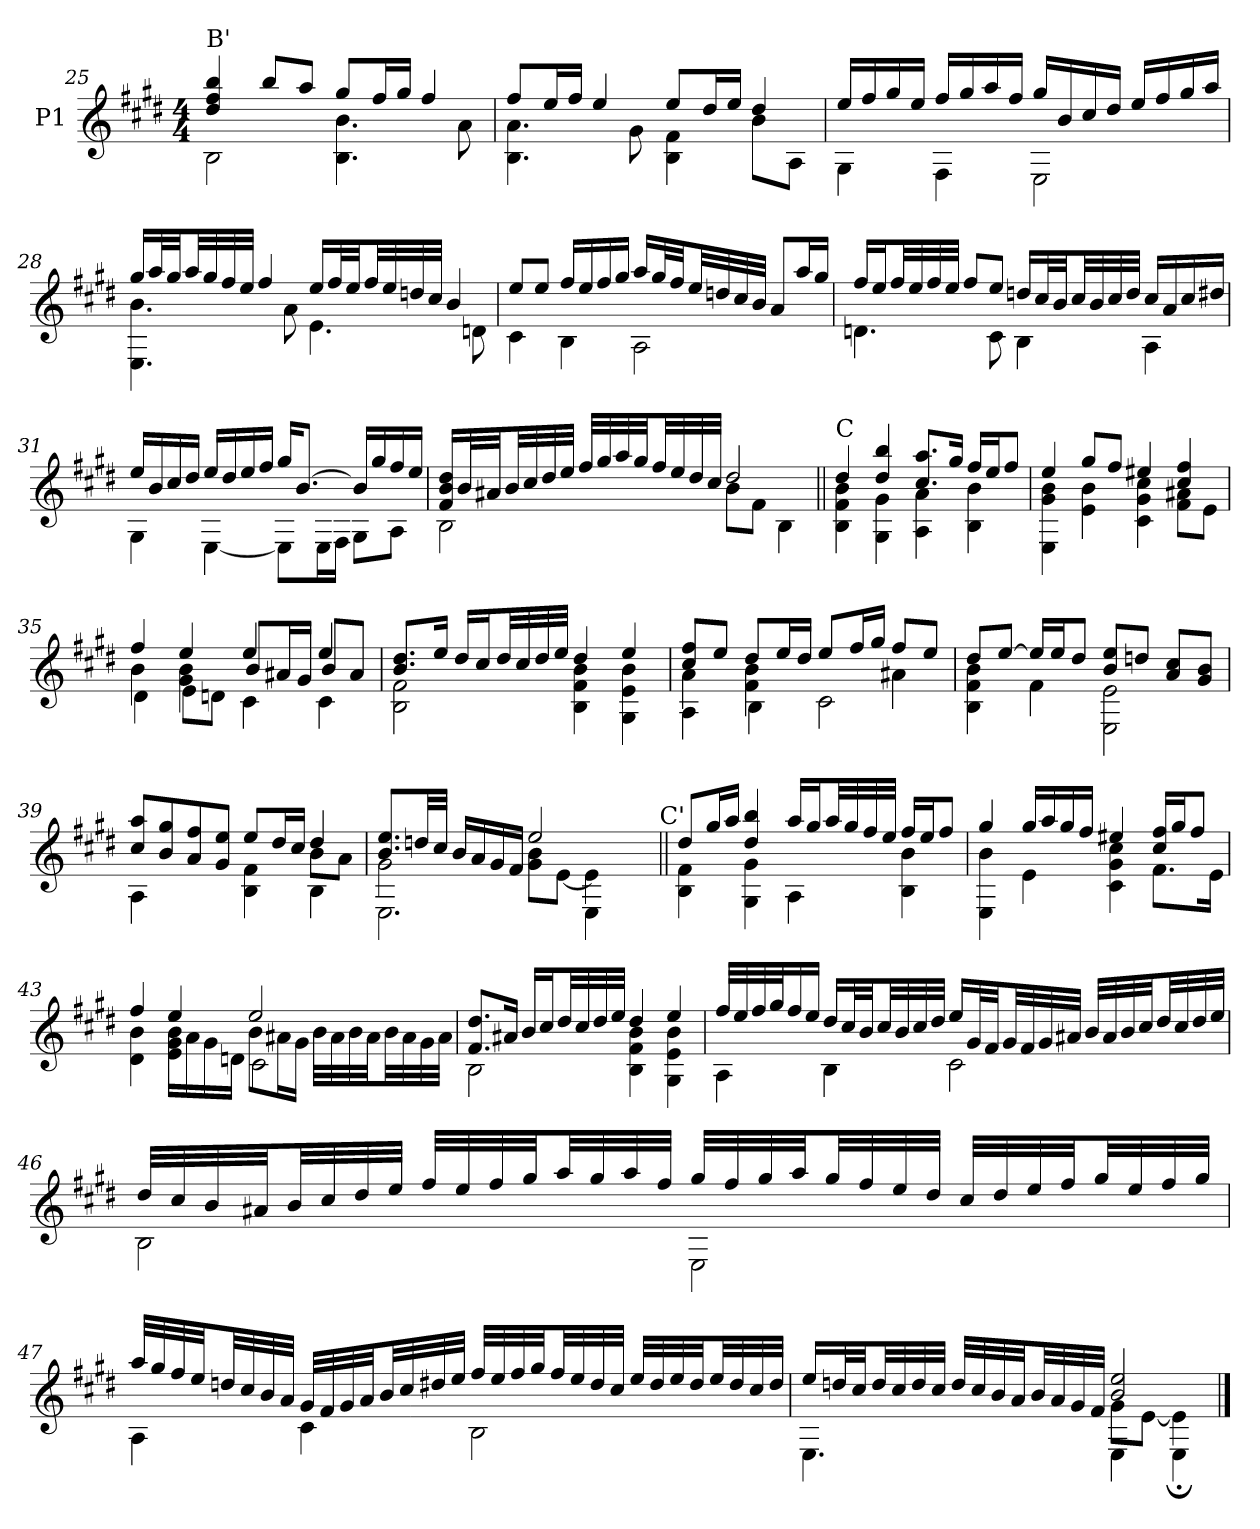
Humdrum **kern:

**kern
*part1
*staff1
*I"P1
!!LO:PB:g=z
*clefG2
*ITrd7c12
*k[f#c#g#d#]
*c#:
*M4/4
=25
*^
!LO:TX:a:t=B'	!
4d#i/ 4f#i 4bi	2BBi\
8bi/L	.
8ai/J	.
8g#i/L	4.BBi\ 4.Bi
16f#i/L	.
16g#i/JJ	.
4f#i/	.
.	8Ai\
=26	=26
8f#i/L	4.BBi\ 4.Ai
16ei/L	.
16f#i/JJ	.
4ei/	.
.	8G#i\
8ei/L	4BBi\ 4F#i
16d#i/L	.
16ei/JJ	.
4d#i/	8Bi\L
.	8AAi\J
=27	=27
16ei/LL	4GG#i\
16f#i/	.
16g#i/	.
16ei/JJ	.
16f#i/LL	4FF#i\
16g#i/	.
16ai/	.
16f#i/JJ	.
16g#i/LL	2EEi\
16Bi/	.
16c#i/	.
16d#i/JJ	.
16ei/LL	.
16f#i/	.
16g#i/	.
16ai/JJ	.
!!LO:LB:g=z	!!
=28	=28
16g#i/LL	4.EEi\ 4.Bi
32ai/L	.
32g#i/JJ	.
32ai/LL	.
32g#i/	.
32f#i/	.
32ei/JJJ	.
4f#i/	.
.	8Ai\
16ei/LL	4.Ei\
32f#i/L	.
32ei/JJ	.
32f#i/LL	.
32ei/	.
32dni/	.
32c#i/JJJ	.
4Bi/	.
.	8Dni\
=29	=29
8ei/L	4C#i\
8ei/J	.
16f#i/LL	4BBi\
16ei/	.
16f#i/	.
16g#i/JJ	.
16ai/LL	2AAi\
32g#i/L	.
32f#i/JJ	.
32ei/LL	.
32dni/	.
32c#i/	.
32Bi/JJJ	.
8Ai/L	.
16ai/L	.
16g#i/JJ	.
=30	=30
16f#i/LL	4.Dni\
16ei/J	.
32f#i/LL	.
32ei/	.
32f#i/	.
32ei/JJJ	.
8f#i/L	.
8ei/J	8C#i\
16dni/LL	4BBi\
32c#i/L	.
32Bi/JJ	.
32c#i/LL	.
32Bi/	.
32c#i/	.
32di/JJJ	.
16c#i/LL	4AAi\
16Ai/	.
16c#i/	.
16d#Xi/JJ	.
!!LO:LB:g=z	!!
=31	=31
16ei/LL	4GG#i\
16Bi/	.
16c#i/	.
16d#i/JJ	.
16ei/LL	[<4EEi\
16d#i/	.
16ei/	.
16f#i/JJ	.
16g#i/KL	8EEi\L]
[>8.Bi/J	.
.	16EEi\L
.	16FF#i\JJ
16Bi/LL]	8GG#i\L
16g#i/	.
16f#i/	8AAi\J
16ei/JJ	.
=32	=32
16F#i/ 16Bi 16d#iLL	2BBi\
32Bi/L	.
32A#Xi/JJ	.
32Bi/LL	.
32c#i/	.
32d#i/	.
32ei/JJJ	.
32f#i/LLL	.
32g#i/	.
32ai/	.
32g#i/JJ	.
32f#i/LL	.
32ei/	.
32d#i/	.
32c#i/JJJ	.
2d#i/	8Bi\L
.	8F#i\J
.	4BBi\
=33||	=33||
!LO:TX:a:t=C	!
4d#i/	4BBi\ 4F#i 4Bi
4d#i/ 4bi	4GG#i\ 4G#i
8.c#i/ 8.aiL	4AAi\ 4Ai
16g#i/Jk	.
16f#i/LL	4BBi\ 4Bi
16ei/J	.
8f#i/J	.
=34	=34
4ei/	4EEi\ 4G#i 4Bi
8g#i/L	4Ei\ 4Bi
8f#i/J	.
4e#Xi/	4C#i\ 4G#i 4c#i
4c#i/ 4f#i	8F#i\ 8A#XiL
.	8Ei\J
!!LO:LB:g=z	!!
=35	=35
*	*^
4f#i/	4Bi\	4D#i\
4ei/	4G#i\ 4Bi	8Ei\L
.	.	8Dni\J
4ei/	8Bi/L	4C#i\
.	16A#Xi/L	.
.	16G#i/JJ	.
4ei/	8Bi/L	4C#i\
.	8A#i/J	.
*	*v	*v
=36	=36
8.Bi/ 8.d#iL	2BBi\ 2F#i
16ei/Jk	.
16d#i/LL	.
16c#i/J	.
32d#i/LL	.
32c#i/	.
32d#i/	.
32ei/JJJ	.
4d#i/	4BBi\ 4F#i 4Bi
4ei/	4GG#i\ 4Ei 4Bi
=37	=37
*	*^
8c#i/ 8f#iL	4Ai\	4AAi\
8ei/J	.	.
8d#i/L	4F#i\ 4Bi	4BBi\
16ei/L	.	.
16d#i/JJ	.	.
8ei/L	4ryy	2C#i\
16f#i/L	.	.
16g#i/JJ	.	.
8f#i/L	4A#Xi\	.
8ei/J	.	.
*	*v	*v
=38	=38
8d#i/L	4BBi\ 4F#i 4Bi
[>8ei/J	.
16ei/LL]	4F#i\
16ei/J	.
8d#i/J	.
8Bi/ 8eiL	2EEi\ 2Ei
8dni/J	.
8Ai/ 8c#iL	.
8G#i/ 8BiJ	.
!!LO:LB:g=z	!!
=39	=39
*	*^
8c#i/ 8aiL	4AAi\	2.ryy
8Bi/ 8g#i	.	.
8Ai/ 8f#i	4ryy	.
8G#i/ 8eiJ	.	.
8ei/L	4BBi\ 4F#i	.
16d#i/L	.	.
16c#i/JJ	.	.
4d#i/	8Bi\L	4BBi\
.	8Ai\J	.
=40	=40	=40
*	*	*^
8.Bi/ 8.eiL	2G#i\	2.EEi\	2ryy
32dni/LL	.	.	.
32c#i/JJJ	.	.	.
16Bi/LL	.	.	.
16Ai/	.	.	.
16G#i/	.	.	.
16F#i/JJ	.	.	.
2ei/	8G#i\ 8BiL	.	4ryy
.	[<8Ei\J	.	.
.	4Ei\]	4EEi\	8ryy
.	.	.	16ryy
.	.	.	32ryy
.	.	.	64ryy
.	.	.	128...ryy
!	!	!	!LO:TX:a:t=C'
.	.	.	1024ryy
*	*v	*v	*v
=41||	=41||
8d#i/L	4BBi\ 4F#i
16g#i/L	.
16ai/JJ	.
4d#i/ 4bi	4GG#i\ 4G#i
16ai/LL	4AAi\
16g#i/J	.
32ai/LL	.
32g#i/	.
32f#i/	.
32ei/JJJ	.
16f#i/LL	4BBi\ 4Bi
16ei/J	.
8f#i/J	.
=42	=42
4g#i/	4EEi\ 4Bi
16g#i/LL	4Ei\
16ai/	.
16g#i/	.
16f#i/JJ	.
4e#Xi/	4C#i\ 4G#i 4c#i
16c#i/ 16f#iLL	8.F#i\L
16g#i/J	.
8f#i/J	.
.	16Ei\Jk
!!LO:LB:g=z	!!
=43	=43
*	*^
4f#i/	4D#i\ 4Bi	2ryy
4ei/	16Ei\ 16G#i 16BiLL	.
.	16Ai\	.
.	16G#i\	.
.	16Dni\JJ	.
2ei/	8Bi\L	2C#i\
.	16A#Xi\L	.
.	16G#i\JJ	.
.	32Bi\LLL	.
.	32A#i\	.
.	32Bi\	.
.	32A#i\JJ	.
.	32Bi\LL	.
.	32A#i\	.
.	32G#i\	.
.	32A#i\JJJ	.
*	*v	*v
=44	=44
8.F#i/ 8.d#iL	2BBi\
16A#Xi/Jk	.
16Bi/LL	.
16c#i/J	.
32d#i/LL	.
32c#i/	.
32d#i/	.
32ei/JJJ	.
4d#i/	4BBi\ 4F#i 4Bi
4ei/	4GG#i\ 4Ei 4Bi
=45	=45
32f#i/LLL	4AAi\
32ei/	.
32f#i/	.
32g#i/J	.
16f#i/	.
16ei/JJ	.
16d#i/LL	4BBi\
32c#i/L	.
32Bi/JJ	.
32c#i/LL	.
32Bi/	.
32c#i/	.
32d#i/JJJ	.
16ei/LL	2C#i\
32G#i/L	.
32F#i/JJ	.
32G#i/LL	.
32F#i/	.
32G#i/	.
32A#Xi/JJJ	.
32Bi/LLL	.
32A#i/	.
32Bi/	.
32c#i/JJ	.
32d#i/LL	.
32c#i/	.
32d#i/	.
32ei/JJJ	.
!!LO:LB:g=z	!!
=46	=46
32d#i/LLL	2BBi\
32c#i/	.
32Bi/	.
32A#Xi/JJ	.
32Bi/LL	.
32c#i/	.
32d#i/	.
32ei/JJJ	.
32f#i/LLL	.
32ei/	.
32f#i/	.
32g#i/JJ	.
32ai/LL	.
32g#i/	.
32ai/	.
32f#i/JJJ	.
32g#i/LLL	2EEi\
32f#i/	.
32g#i/	.
32ai/JJ	.
32g#i/LL	.
32f#i/	.
32ei/	.
32d#i/JJJ	.
32c#i/LLL	.
32d#i/	.
32ei/	.
32f#i/JJ	.
32g#i/LL	.
32ei/	.
32f#i/	.
32g#i/JJJ	.
!!LO:LB:g=z	!!
=47	=47
32ai/LLL	4AAi\
32g#i/	.
32f#i/	.
32ei/JJ	.
32dni/LL	.
32c#i/	.
32Bi/	.
32Ai/JJJ	.
32G#i/LLL	4C#i\
32F#i/	.
32G#i/	.
32Ai/JJ	.
32Bi/LL	.
32c#i/	.
32d#Xi/	.
32ei/JJJ	.
32f#i/LLL	2BBi\
32ei/	.
32f#i/	.
32g#i/JJ	.
32f#i/LL	.
32ei/	.
32d#i/	.
32c#i/JJJ	.
32ei/LLL	.
32d#i/	.
32ei/	.
32d#i/JJ	.
32ei/LL	.
32d#i/	.
32c#i/	.
32d#i/JJJ	.
=48	=48
*	*^
16ei/LL	4.EEi\	2ryy
32dni/L	.	.
32c#i/JJ	.	.
32di/LL	.	.
32c#i/	.	.
32di/	.	.
32c#i/JJJ	.	.
32di/LLL	.	.
32c#i/	.	.
32Bi/	.	.
32Ai/JJ	.	.
32Bi/LL	8ryy	.
32Ai/	.	.
32G#i/	.	.
32F#i/JJJ	.	.
2Bi/ 2ei	8G#i\L	4EEi\
.	[<8Ei\J	.
.	4E;i\]	4EEi\
*v	*v	*v
==
*-
